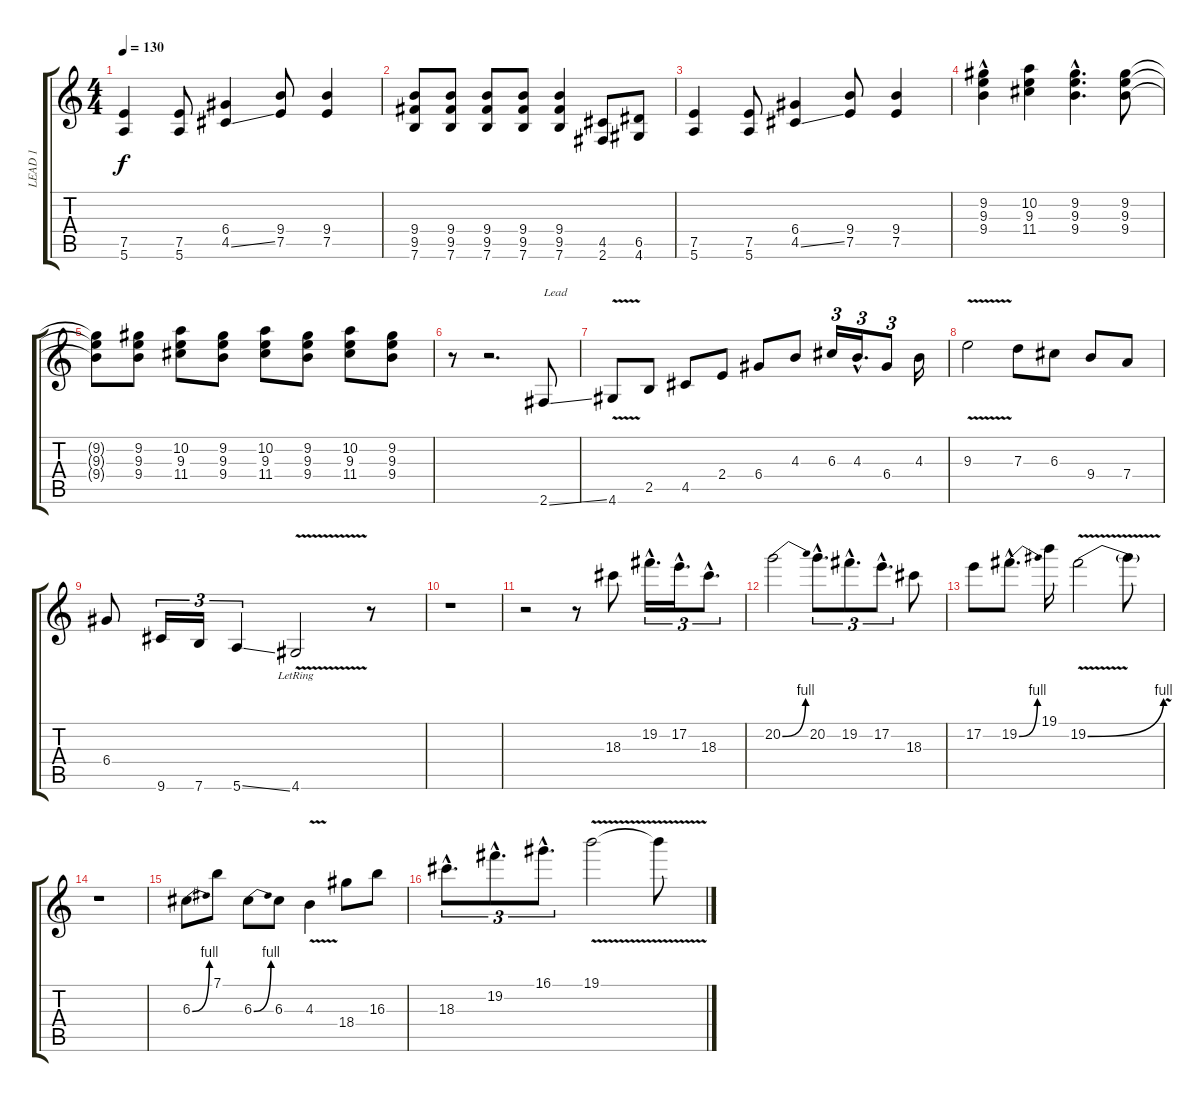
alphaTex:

\track ("LEAD 1" "LEAD 1") {instrument distortionguitar}
\staff {score tabs}
\tuning (E4 B3 G3 D3 A2 E2) {hide}
\ts (4 4)
\tempo 130
\clef g2
\ks c
(7.5 5.6).4{dy f} (7.5 5.6).8 (6.4 4.5{ss}).4 (9.4 7.5).8 (9.4 7.5).4 |
(9.4 9.5 7.6).8 (9.4 9.5 7.6).8 (9.4 9.5 7.6).8 (9.4 9.5 7.6).8 (9.4 9.5 7.6).4 (4.5 2.6).8 (6.5 4.6).8 |
(7.5 5.6).4 (7.5 5.6).8 (6.4 4.5{ss}).4 (9.4 7.5).8 (9.4 7.5).4 |
(9.2{hac} 9.3 9.4).4 (10.2 9.3 11.4).4 (9.2 9.3{hac} 9.4{hac}).4{d} (9.2 9.3 9.4).8 |
(9.2{t} 9.3{t} 9.4{t}).8 (9.2 9.3 9.4).8 (10.2 9.3 11.4).8 (9.2 9.3 9.4).8 (10.2 9.3 11.4).8 (9.2 9.3 9.4).8 (10.2 9.3 11.4).8 (9.2 9.3 9.4).8 |
r.8 r.2{d} 2.6{ss}.8{txt "Lead" volume 16 balance 0} |
4.6{v}.8 2.5.8 4.5.8 2.4.8 6.4.8 4.3.8 6.3.16{tu (3 2)} 4.3{hac}.16{d tu (3 2)} 6.4.8{tu (3 2)} 4.3.16 |
9.3{v}.2 7.3.8 6.3.8 9.4.8 7.4.8 |
6.4.8 9.6.16{tu (3 2)} 7.6.16{tu (3 2)} 5.6{ss}.4{tu (3 2)} 4.6{v lr}.2 r.8 |
r.1 |
r.2 r.8 18.3.8 19.2{hac}.16{d tu (3 2)} 17.2{hac}.16{d tu (3 2)} 18.3{hac}.8{d tu (3 2)} |
20.2{be (bend 0 0 60 4)}.2 20.2{hac}.8{d tu (3 2)} 19.2{hac}.8{d tu (3 2)} 17.2{hac}.8{d tu (3 2)} 18.3.8 |
17.2.8 19.2{be (bend 0 0 60 4) hac}.8{d} 19.1.16 19.2{be (bend 0 0 60 4) v}.2 19.2{v t}.8 |
r.1 |
6.3{be (bend 0 0 60 4)}.8 7.1.8 6.3{be (bend 0 0 60 4)}.8 6.3.8 4.3{v}.4 18.4.8{balance 2} 16.3.8{balance 3} |
18.3{hac}.8{d tu (3 2) balance 4} 19.2{hac}.8{d tu (3 2) balance 5} 16.1{hac}.8{d tu (3 2) balance 6} 19.1{v}.2{balance 8} 19.1{t}.8
